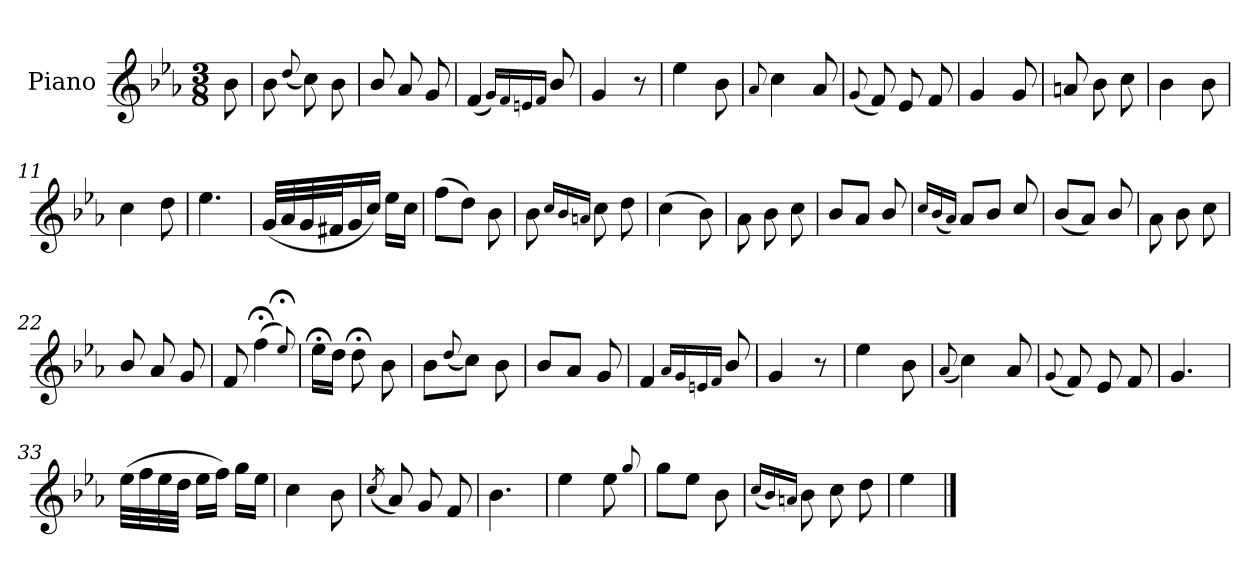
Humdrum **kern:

**kern
*part1
*staff1
*I"Piano
*I'Pno.
*clefG2
*k[b-e-a-]
*M3/8
=
8b-\
=1
8b-\
(<8qqdd/
8cc\)
8b-\
=2
8b-/
8a-/
8g/
=3
(<4f/
16qqg/LL)
16qqf/
16qqen/
16qqf/JJ
8b-/
=4
4g/
8r
=5
4ee-\
8b-\
!!LO:LB:g=z
=6
8qqa-/
4cc\
8a-/
=7
(<8qqg/
8f/)
8e-/
8f/
=8
4g/
8g/
=9
8an/
8b-\
8cc\
=10
4b-\
8b-\
=11
4cc\
8dd\
=12
4.ee-\
=13
(<32g/LLL
32a-/
32g/
32f#X/J
16g/
16cc/JJ)
16ee-\LL
16cc\JJ
!!LO:LB:g=z
=14
(>8ff\L
8dd\J)
8b-\
=15
8b-\
16qqcc/LL
16qqb-/
16qqan/JJ
8cc\
8dd\
=16
(>4cc\
8b-\)
=17
8a-\
8b-\
8cc\
=18
8b-/L
8a-/J
8b-/
=19
16qqcc/LL
(<16qqb-/
16qqa-/JJ)
8a-/L
8b-/J
8cc/
=20
(<8b-/L
8a-/J)
8b-/
!!LO:LB:g=z
=21
8a-\
8b-\
8cc\
=22
8b-/
8a-/
8g/
=23
8f/
(>4ff;<\
8qqee-;</)
=24
16ee-;<\LL
16dd\JJ
8dd;<\
8b-\
=25
8b-\L
(<8qqdd/
8cc\J)
8b-\
=26
8b-/L
8a-/J
8g/
=27
4f/
16qqa-/LL
16qqg/
16qqen/
16qqf/JJ
8b-/
!!LO:LB:g=z
=28
4g/
8r
=29
4ee-\
8b-\
=30
(<8qqa-/
4cc\)
8a-/
=31
(<8qqg/
8f/)
8e-/
8f/
=32
4.g/
=33
(>32ee-\LLL
32ff\
32ee-\
32dd\JJJ
16ee-\LL
16ff\JJ)
16gg\LL
16ee-\JJ
!!LO:LB:g=z
=34
4cc\
8b-\
=35
(<8qcc/
8a-/)
8g/
8f/
=36
4.b-\
=37
4ee-\
8ee-\
8qqgg/
=38
8gg\L
8ee-\J
8b-\
=39
(<16qqcc/LL
16qqb-/)
16qqan/JJ
8b-\
8cc\
8dd\
=40
4ee-\
==
*-
